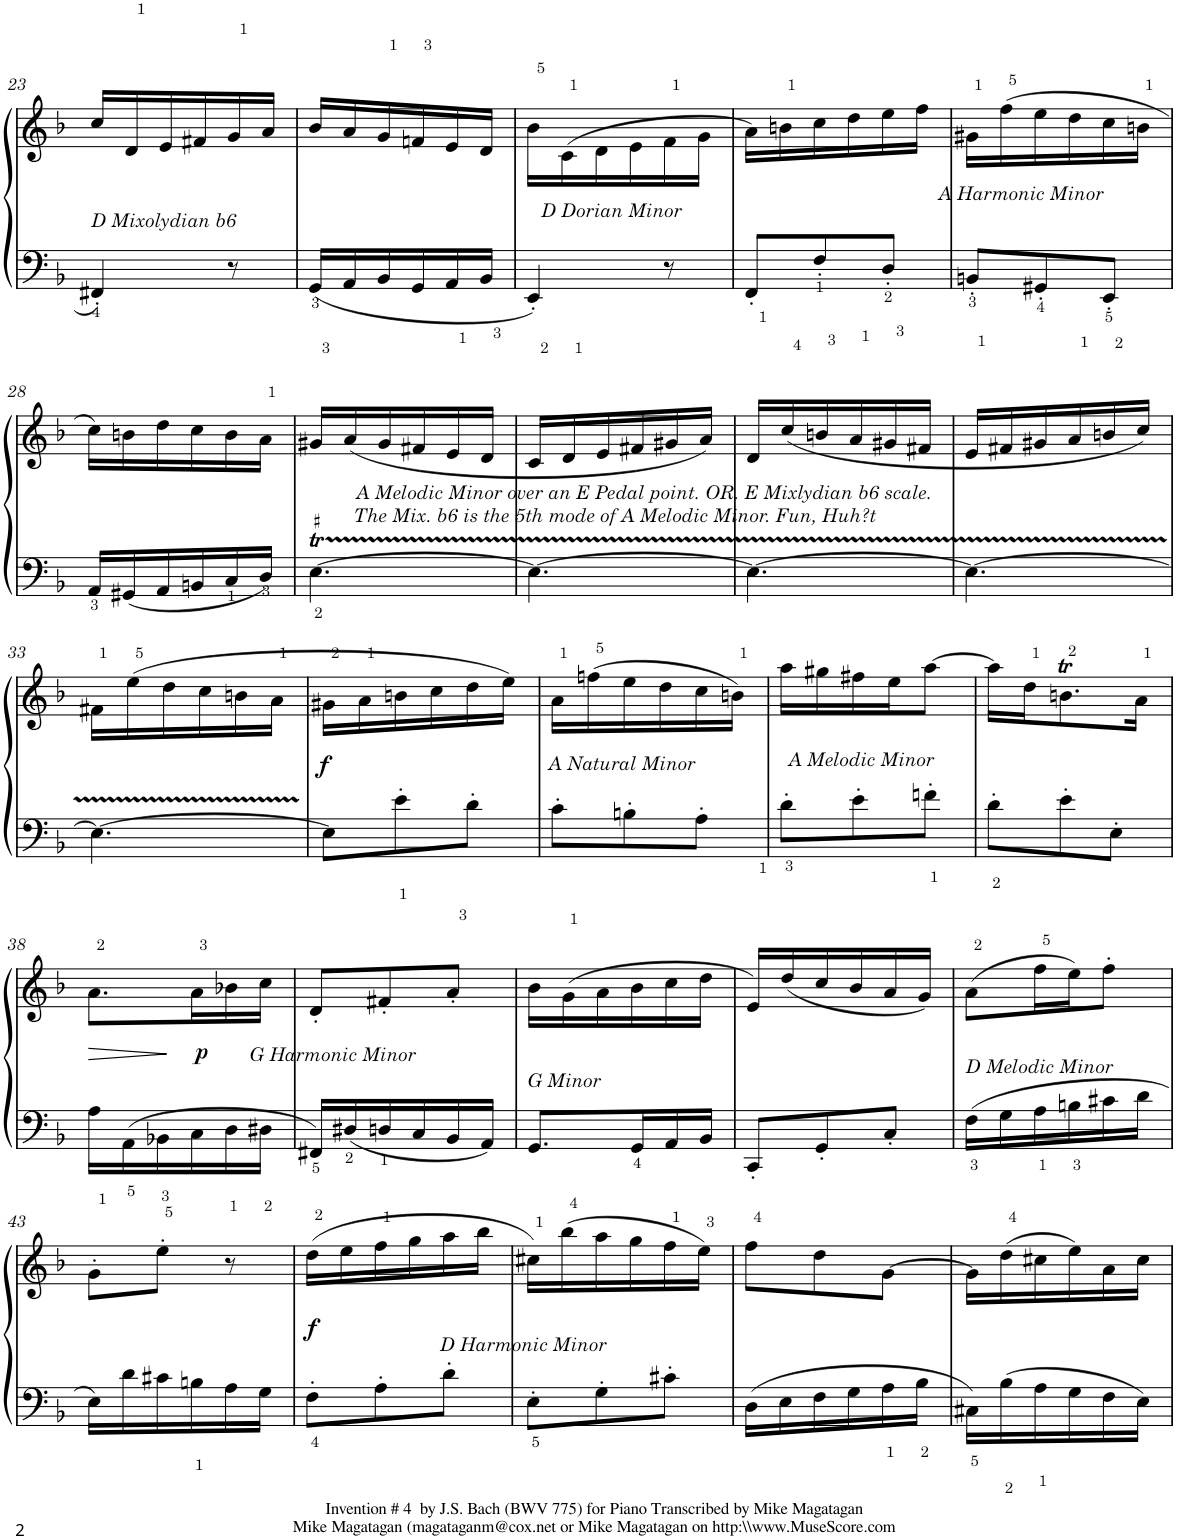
**kern	**kern	**dynam
*part1	*part1	*part1
*staff2	*staff1	*staff1/2
*I"Piano	*	*
*I'Pno	*	*
!!LO:PB:g=z
*clefF4	*clefG2	*
*k[b-]	*k[b-]	*
*M3/8	*M3/8	*
=23	=23	=23
!LO:TX:a:i:t=D Mixolydian b6	!	!
4FF#X'/	16cc/LL	.
.	16d/	.
.	16e/	.
.	16f#X/	.
8r	16g/	.
.	16a/JJ	.
=24	=24	=24
16GG/LL	16b-/LL	.
16AA/	16a/	.
16BB-/	16g/	.
16GG/	16fn/	.
16AA/	16e/	.
16BB-/JJ	16d/JJ	.
=25	=25	=25
!LO:TX:a:i:t=D Dorian Minor	!	!
4EE'/	16b-\LL	.
.	(>16c\	.
.	16d\	.
.	16e\	.
8r	16f\	.
.	16g\JJ	.
=26	=26	=26
8FF'/L	16a\LL)	.
.	16bn\	.
!	!LO:TX:b:i:t=A Harmonic Minor	!
8F'/	16cc\	.
.	16dd\	.
8D'/J	16ee\	.
.	16ff\JJ	.
=27	=27	=27
8BBn'/L	16g#X\LL	.
.	(16ff\	.
8GG#X'/	16ee\	.
.	16dd\	.
8EE'/J	16cc\	.
.	16bn\JJ	.
!!LO:LB:g=z
=28	=28	=28
16AA/LL	16cc\LL)	.
16GG#X/	16bn\	.
16AA/	16dd\	.
16BBn/	16cc\	.
16C/	16b\	.
16D/JJ	16a\JJ	.
=29	=29	=29
!LO:TX:a:i:t=A Melodic Minor over an E Pedal point. OR. E Mixlydian b6 scale.	!	!
!LO:TX:a:t=The Mix. b6 is the 5th mode of A Melodic Minor. Fun, Huh?t	!	!
!LO:TR:acc=#	!	!
[4.ET\	16g#X/LL	.
.	(16a/	.
.	16g#/	.
.	16f#X/	.
.	16e/	.
.	16d/JJ	.
=30	=30	=30
4.E\_	16c/LL	.
.	16d/	.
.	16e/	.
.	16f#X/	.
.	16g#X/	.
.	16a/JJ)	.
=31	=31	=31
4.E\_	16d/LL	.
.	(16cc/	.
.	16bn/	.
.	16a/	.
.	16g#X/	.
.	16f#X/JJ	.
=32	=32	=32
4.E\_	16e/LL	.
.	16f#X/	.
.	16g#X/	.
.	16a/	.
.	16bn/	.
.	16cc/JJ)	.
!!LO:LB:g=z
=33	=33	=33
4.E\_	16f#X\LL	.
.	(16ee\	.
.	16dd\	.
.	16cc\	.
.	16bn\	.
.	16a\JJ	.
=34	=34	=34
!	!	!LO:DY:b
8E\L]	16g#X\LL	f
.	16a\	.
8e'\	16bn\	.
.	16cc\	.
8d'\J	16dd\	.
.	16ee\JJ)	.
=35	=35	=35
!LO:TX:a:i:t=A Natural Minor	!	!
8c'\L	16a\LL	.
.	(16ffn\	.
8Bn'\	16ee\	.
.	16dd\	.
8A'\J	16cc\	.
.	16bn\JJ)	.
=36	=36	=36
!LO:TX:a:i:t=A Melodic Minor	!	!
8d'\L	16aa\LL	.
.	16gg#X\	.
8e'\	16ff#X\	.
.	16ee\J	.
8fn'\J	[8aa\J	.
=37	=37	=37
8d'\L	16aa\LL]	.
.	16dd\J	.
8e'\	8.bnt\	.
8E'\J	.	.
.	16a\Jk	.
!!LO:LB:g=z
=38	=38	=38
!	!	!LO:HP:b
16A\LL	8.a\L	>
!LO:TX:a:i:t=G Harmonic Minor	!	!
16AA\	.	.
16BB-X\	.	.
!	!	!LO:DY:b
16C\	16a\L	p
16D\	16b-X\	.
16D#X\JJ	16cc\JJ	.
.	.	]
=39	=39	=39
16FF#X/LL	8d'/L	.
16D#X/	.	.
16Dn/	8f#X'/	.
16C/	.	.
16BB-/	8a'/J	.
16AA/JJ	.	.
=40	=40	=40
!LO:TX:a:i:t=G Minor	!	!
8.GG/L	16b-\LL	.
.	(16g\	.
.	16a\	.
16GG/L	16b-\	.
16AA/	16cc\	.
16BB-/JJ	16dd\JJ	.
=41	=41	=41
8CC'/L	16e/LL)	.
.	(16dd/	.
8GG'/	16cc/	.
.	16b-/	.
8C'/J	16a/	.
.	16g/JJ)	.
=42	=42	=42
!LO:TX:a:i:t=D Melodic Minor	!	!
16F\LL	(8a\L	.
16G\	.	.
16A\	16ff\L	.
16Bn\	16ee\J)	.
16c#X\	8ff'\J	.
16d\JJ	.	.
!!LO:LB:g=z
=43	=43	=43
16E\LL	8g'\L	.
16d\	.	.
16c#X\	8ee'\J	.
16Bn\	.	.
16A\	8r	.
16G\JJ	.	.
=44	=44	=44
!LO:TX:a:i:t=D Harmonic Minor	!	!
!	!	!LO:DY:b
8F'\L	(16dd\LL	f
.	16ee\	.
8A'\	16ff\	.
.	16gg\	.
8d'\J	16aa\	.
.	16bb-\JJ	.
=45	=45	=45
8E'\L	16cc#X\LL)	.
.	(16bb-\	.
8G'\	16aa\	.
.	16gg\	.
8c#X'\J	16ff\	.
.	16ee\JJ)	.
=46	=46	=46
16D\LL	8ff\L	.
16E\	.	.
16F\	8dd\	.
16G\	.	.
16A\	[8g\J	.
16B-\JJ	.	.
=47	=47	=47
16C#X\LL	16g\LL]	.
16B-\	(16dd\	.
16A\	16cc#X\	.
16G\	16ee\)	.
16F\	16a\	.
16E\JJ	16cc#\JJ	.
=	=	=
*-	*-	*-
